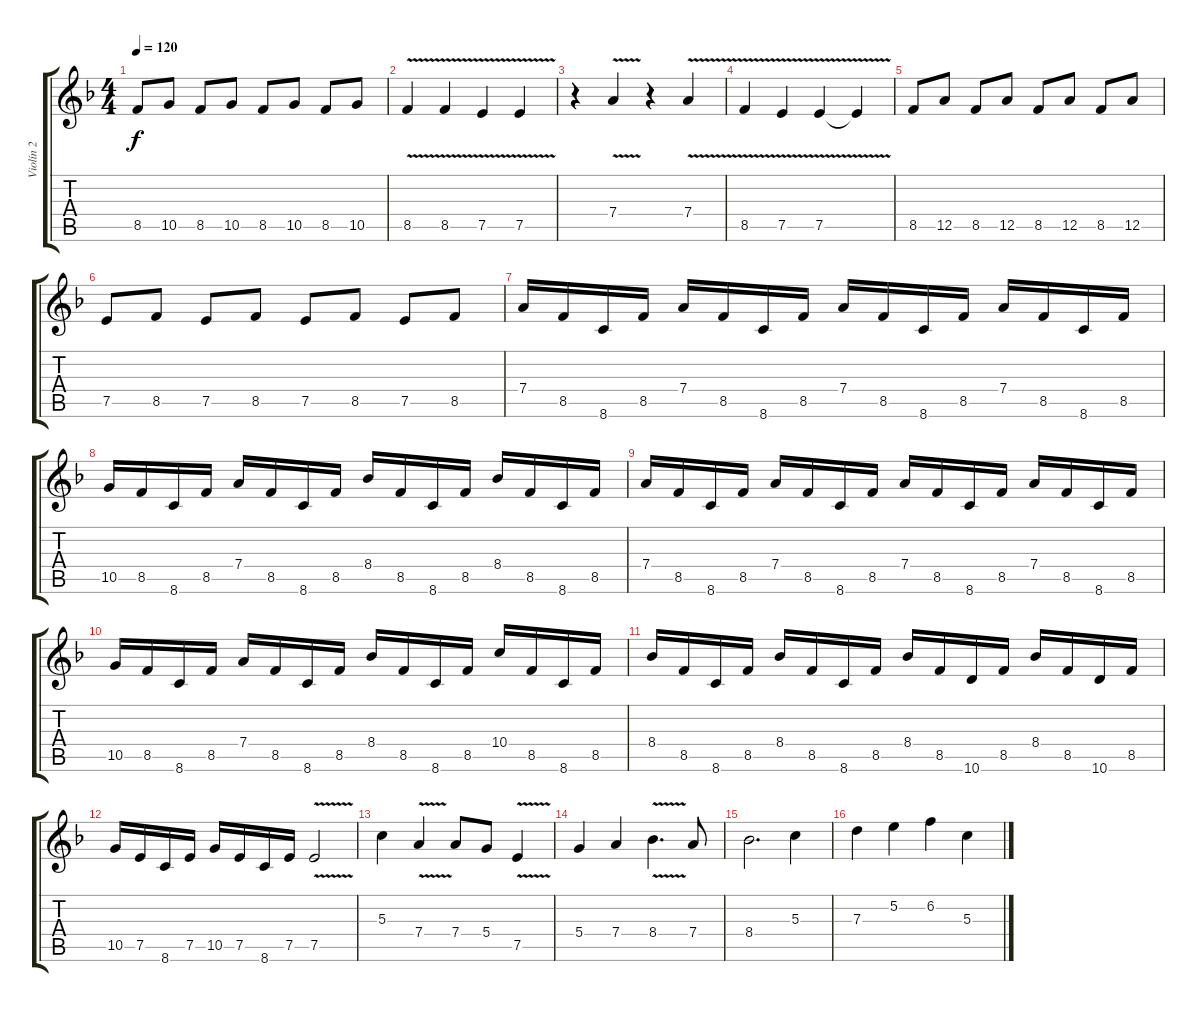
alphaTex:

\track ("Violín 2" "Violín 2") {instrument overdrivenguitar}
\staff {score tabs}
\tuning (E4 B3 G3 D3 A2 E2) {hide}
\ts (4 4)
\tempo 120
\clef g2
\ks f
8.5.8{dy f} 10.5.8 8.5.8 10.5.8 8.5.8 10.5.8 8.5.8 10.5.8 |
8.5{v}.4 8.5{v}.4 7.5{v}.4 7.5{v}.4 |
r.4 7.4{v}.4 r.4 7.4{v}.4 |
8.5{v}.4 7.5{v}.4 7.5{v}.4 7.5{t}.4 |
8.5.8 12.5.8 8.5.8 12.5.8 8.5.8 12.5.8 8.5.8 12.5.8 |
7.5.8 8.5.8 7.5.8 8.5.8 7.5.8 8.5.8 7.5.8 8.5.8 |
7.4.16{volume 16} 8.5.16 8.6.16 8.5.16 7.4.16 8.5.16 8.6.16 8.5.16 7.4.16 8.5.16 8.6.16 8.5.16 7.4.16 8.5.16 8.6.16 8.5.16 |
10.5.16 8.5.16 8.6.16 8.5.16 7.4.16 8.5.16 8.6.16 8.5.16 8.4.16 8.5.16 8.6.16 8.5.16 8.4.16 8.5.16 8.6.16 8.5.16 |
7.4.16 8.5.16 8.6.16 8.5.16 7.4.16 8.5.16 8.6.16 8.5.16 7.4.16 8.5.16 8.6.16 8.5.16 7.4.16 8.5.16 8.6.16 8.5.16 |
10.5.16 8.5.16 8.6.16 8.5.16 7.4.16 8.5.16 8.6.16 8.5.16 8.4.16 8.5.16 8.6.16 8.5.16 10.4.16 8.5.16 8.6.16 8.5.16 |
8.4.16 8.5.16 8.6.16 8.5.16 8.4.16 8.5.16 8.6.16 8.5.16 8.4.16 8.5.16 10.6.16 8.5.16 8.4.16 8.5.16 10.6.16 8.5.16 |
10.5.16 7.5.16 8.6.16 7.5.16 10.5.16 7.5.16 8.6.16 7.5.16 7.5{v}.2 |
5.3.4{volume 13} 7.4{v}.4 7.4.8 5.4.8 7.5{v}.4 |
5.4.4 7.4.4 8.4{v}.4{d} 7.4.8 |
8.4.2{d} 5.3.4 |
7.3.4 5.2.4 6.2.4 5.3.4
